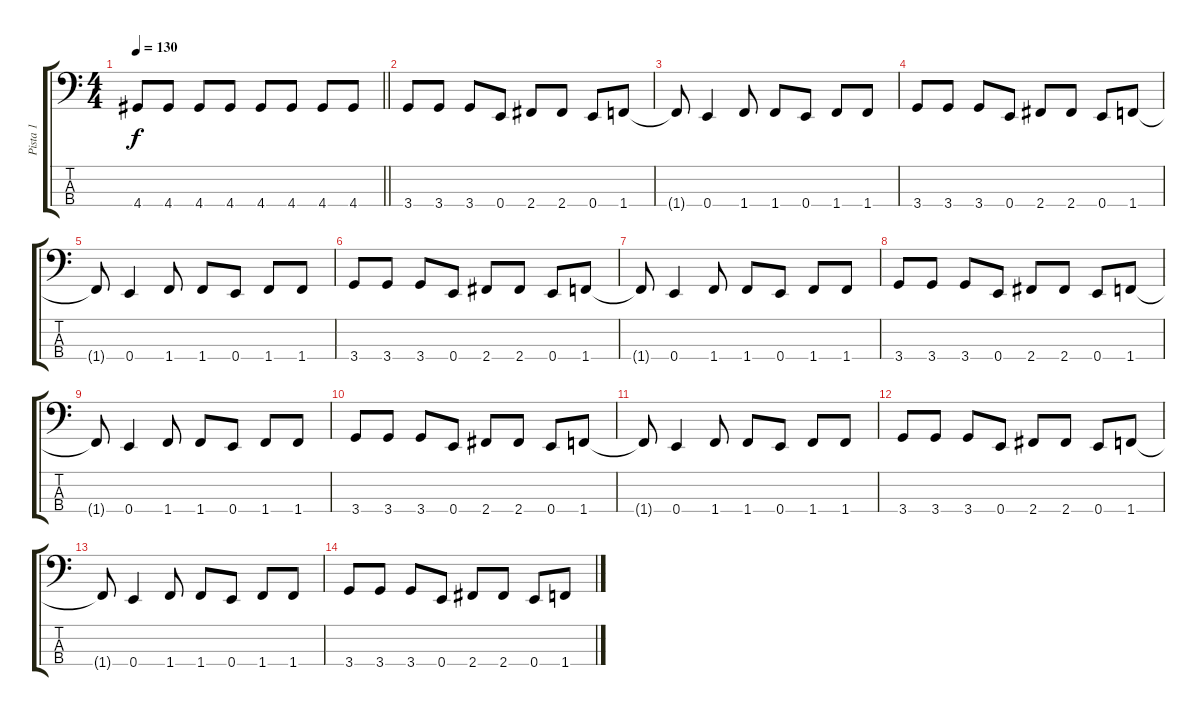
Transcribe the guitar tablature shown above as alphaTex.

\track ("Pista 1" "Pista 1") {instrument electricbasspick}
\staff {score tabs}
\tuning (G2 D2 A1 E1) {hide}
\ts (4 4)
\tempo 130
\clef f4
\barLineRight lightlight
\ks c
4.4.8{dy f} 4.4.8 4.4.8 4.4.8 4.4.8 4.4.8 4.4.8 4.4.8 |
\section ("" "")
3.4.8 3.4.8 3.4.8 0.4.8 2.4.8 2.4.8 0.4.8 1.4.8 |
1.4{t}.8 0.4.4 1.4.8 1.4.8 0.4.8 1.4.8 1.4.8 |
3.4.8 3.4.8 3.4.8 0.4.8 2.4.8 2.4.8 0.4.8 1.4.8 |
1.4{t}.8 0.4.4 1.4.8 1.4.8 0.4.8 1.4.8 1.4.8 |
3.4.8 3.4.8 3.4.8 0.4.8 2.4.8 2.4.8 0.4.8 1.4.8 |
1.4{t}.8 0.4.4 1.4.8 1.4.8 0.4.8 1.4.8 1.4.8 |
3.4.8 3.4.8 3.4.8 0.4.8 2.4.8 2.4.8 0.4.8 1.4.8 |
1.4{t}.8 0.4.4 1.4.8 1.4.8 0.4.8 1.4.8 1.4.8 |
3.4.8 3.4.8 3.4.8 0.4.8 2.4.8 2.4.8 0.4.8 1.4.8 |
1.4{t}.8 0.4.4 1.4.8 1.4.8 0.4.8 1.4.8 1.4.8 |
3.4.8 3.4.8 3.4.8 0.4.8 2.4.8 2.4.8 0.4.8 1.4.8 |
1.4{t}.8 0.4.4 1.4.8 1.4.8 0.4.8 1.4.8 1.4.8 |
3.4.8 3.4.8 3.4.8 0.4.8 2.4.8 2.4.8 0.4.8 1.4.8
